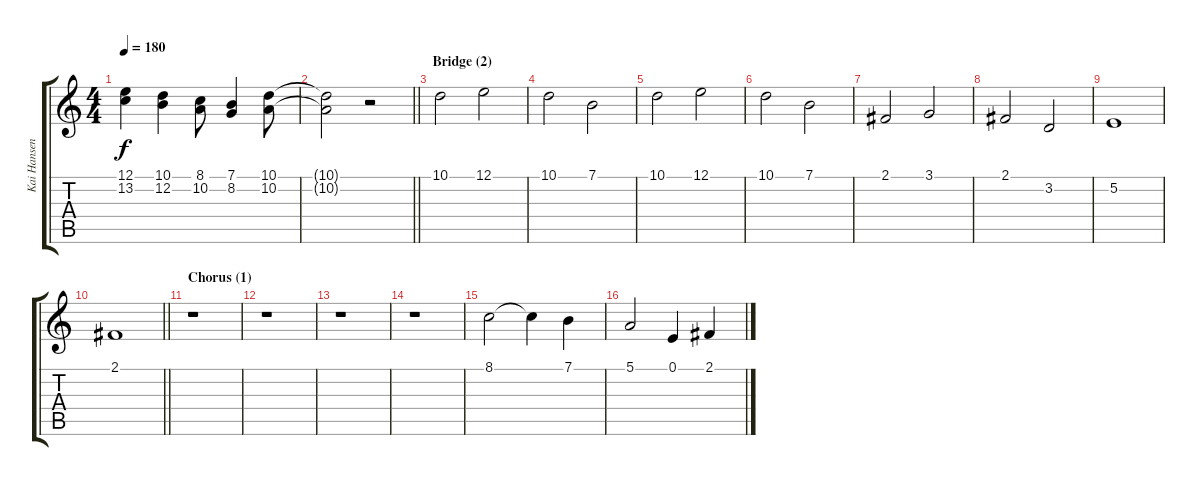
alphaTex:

\track ("Kai Hansen" "Kai Hansen") {instrument bassoon}
\staff {score tabs}
\tuning (E4 B3 G3 D3 A2 E2) {hide}
\ts (4 4)
\tempo 180
\clef g2
\ks c
(12.1{t} 13.2{t}).4{dy f} (10.1 12.2).4 (8.1 10.2).8 (7.1 8.2).4 (10.1 10.2).8 |
\barLineRight lightlight
(10.1{t} 10.2{t}).2 r.2 |
\section ("" "Bridge (2)")
10.1.2 12.1.2 |
10.1.2 7.1.2 |
10.1.2 12.1.2 |
10.1.2 7.1.2 |
2.1.2 3.1.2 |
2.1.2 3.2.2 |
5.2.1 |
\barLineRight lightlight
2.1.1 |
\section ("" "Chorus (1)")
r.1 |
r.1 |
r.1 |
r.1 |
8.1.2 8.1{t}.4 7.1.4 |
5.1.2 0.1.4 2.1.4
